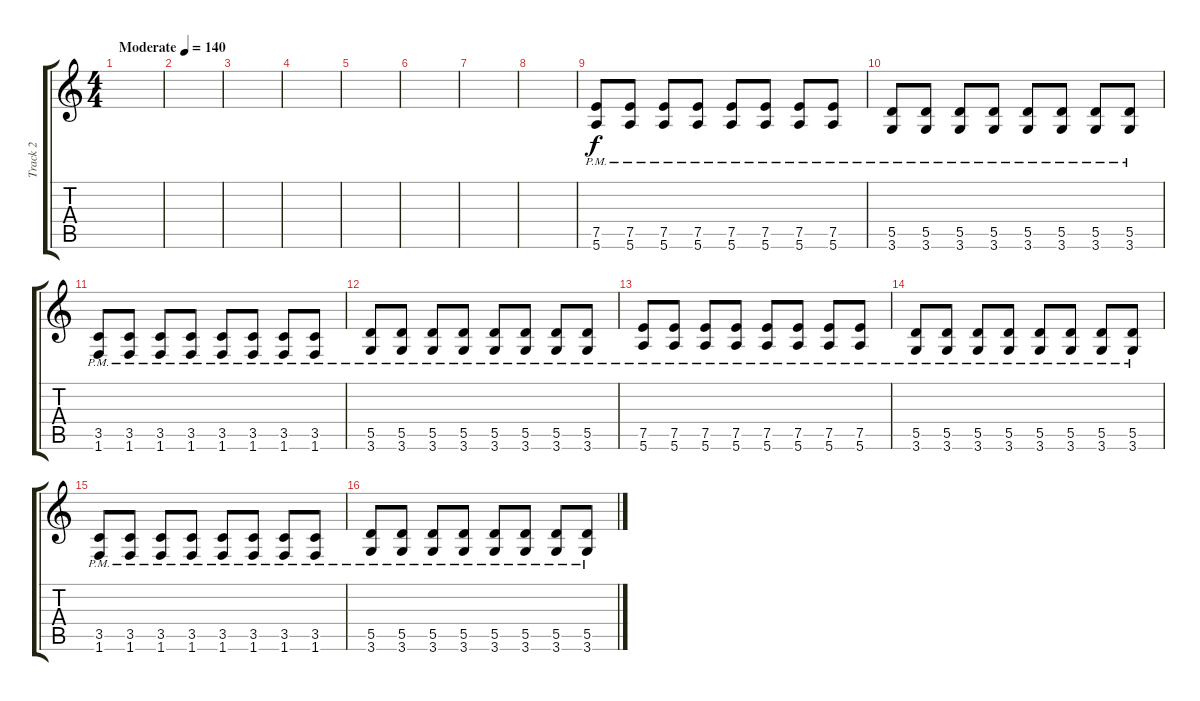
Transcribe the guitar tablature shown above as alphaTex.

\track ("Track 2" "Track 2") {instrument distortionguitar}
\staff {score tabs}
\tuning (E4 B3 G3 D3 A2 E2) {hide}
\ts (4 4)
\tempo (140 "Moderate")
\clef g2
\ks c
|
|
|
|
|
|
|
|
(7.5{pm} 5.6{pm}).8 (7.5{pm} 5.6{pm}).8 (7.5{pm} 5.6{pm}).8 (7.5{pm} 5.6{pm}).8 (7.5{pm} 5.6{pm}).8 (7.5{pm} 5.6{pm}).8 (7.5{pm} 5.6{pm}).8 (7.5{pm} 5.6{pm}).8 |
(5.5{pm} 3.6{pm}).8 (5.5{pm} 3.6{pm}).8 (5.5{pm} 3.6{pm}).8 (5.5{pm} 3.6{pm}).8 (5.5{pm} 3.6{pm}).8 (5.5{pm} 3.6{pm}).8 (5.5{pm} 3.6{pm}).8 (5.5{pm} 3.6{pm}).8 |
(3.5{pm} 1.6{pm}).8 (3.5{pm} 1.6{pm}).8 (3.5{pm} 1.6{pm}).8 (3.5{pm} 1.6{pm}).8 (3.5{pm} 1.6{pm}).8 (3.5{pm} 1.6{pm}).8 (3.5{pm} 1.6{pm}).8 (3.5{pm} 1.6{pm}).8 |
(5.5{pm} 3.6{pm}).8 (5.5{pm} 3.6{pm}).8 (5.5{pm} 3.6{pm}).8 (5.5{pm} 3.6{pm}).8 (5.5{pm} 3.6{pm}).8 (5.5{pm} 3.6{pm}).8 (5.5{pm} 3.6{pm}).8 (5.5{pm} 3.6{pm}).8 |
(7.5{pm} 5.6{pm}).8 (7.5{pm} 5.6{pm}).8 (7.5{pm} 5.6{pm}).8 (7.5{pm} 5.6{pm}).8 (7.5{pm} 5.6{pm}).8 (7.5{pm} 5.6{pm}).8 (7.5{pm} 5.6{pm}).8 (7.5{pm} 5.6{pm}).8 |
(5.5{pm} 3.6{pm}).8 (5.5{pm} 3.6{pm}).8 (5.5{pm} 3.6{pm}).8 (5.5{pm} 3.6{pm}).8 (5.5{pm} 3.6{pm}).8 (5.5{pm} 3.6{pm}).8 (5.5{pm} 3.6{pm}).8 (5.5{pm} 3.6{pm}).8 |
(3.5{pm} 1.6{pm}).8 (3.5{pm} 1.6{pm}).8 (3.5{pm} 1.6{pm}).8 (3.5{pm} 1.6{pm}).8 (3.5{pm} 1.6{pm}).8 (3.5{pm} 1.6{pm}).8 (3.5{pm} 1.6{pm}).8 (3.5{pm} 1.6{pm}).8 |
(5.5{pm} 3.6{pm}).8 (5.5{pm} 3.6{pm}).8 (5.5{pm} 3.6{pm}).8 (5.5{pm} 3.6{pm}).8 (5.5{pm} 3.6{pm}).8 (5.5{pm} 3.6{pm}).8 (5.5{pm} 3.6{pm}).8 (5.5{pm} 3.6{pm}).8
